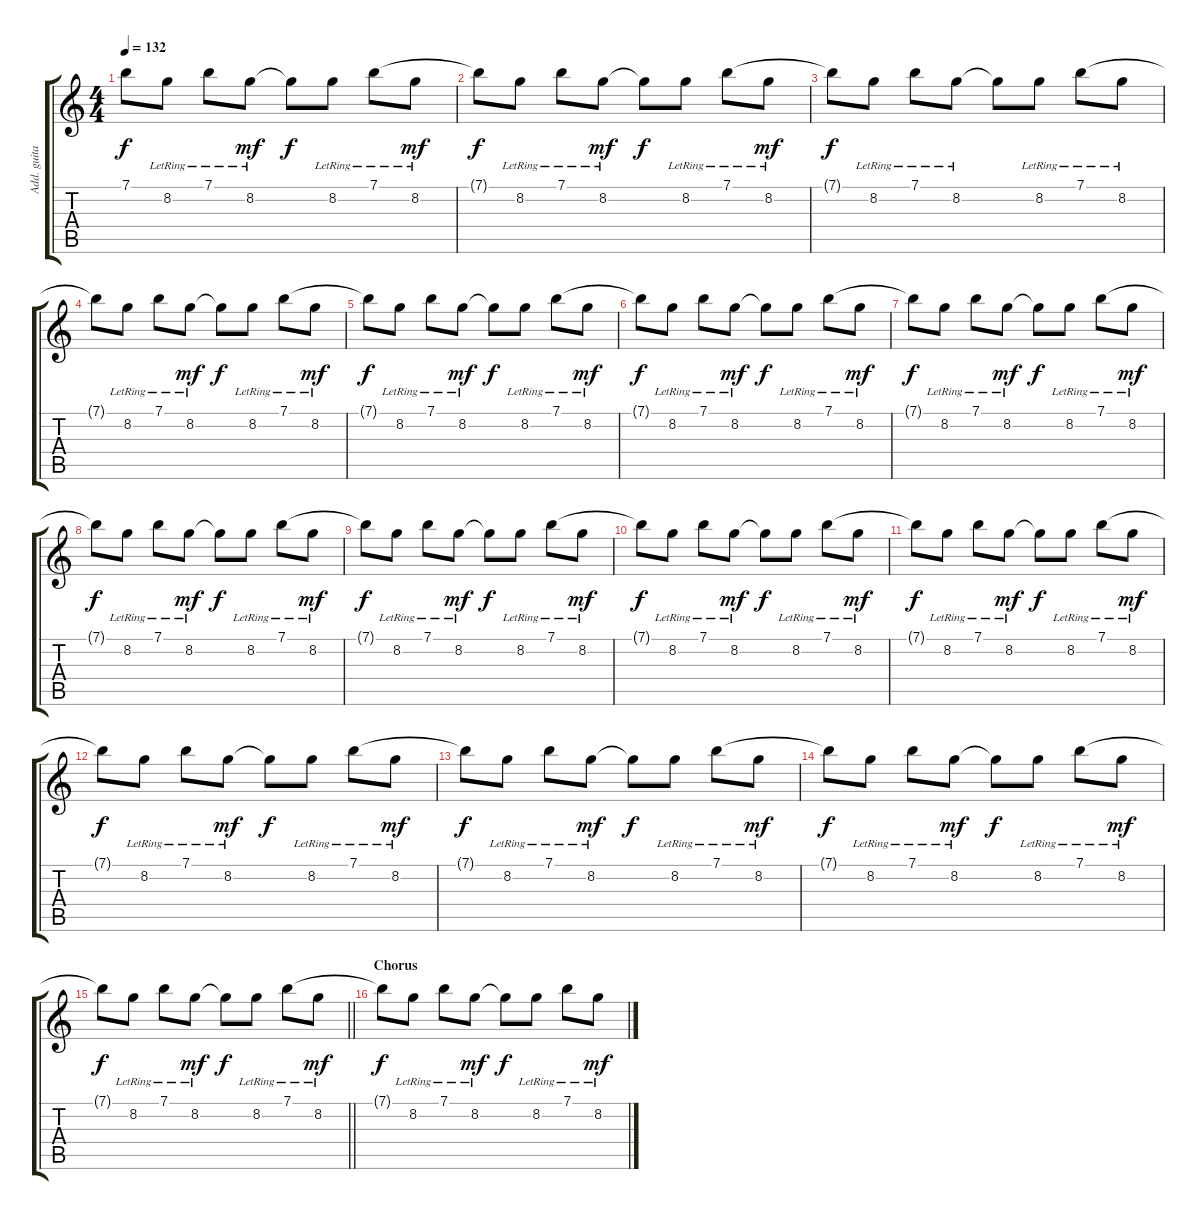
\track ("Add. guitar" "Add. guita") {instrument electricguitarclean}
\staff {score tabs}
\tuning (E4 B3 G3 D3 A2 E2) {hide}
\ts (4 4)
\tempo 132
\clef g2
\ks c
7.1{t}.8{dy f} 8.2{lr}.8 7.1{lr}.8 8.2{lr}.8{dy mf} 8.2{t}.8{dy f} 8.2{lr}.8 7.1{lr}.8 8.2{lr}.8{dy mf} |
7.1{t}.8{dy f} 8.2{lr}.8 7.1{lr}.8 8.2{lr}.8{dy mf} 8.2{t}.8{dy f} 8.2{lr}.8 7.1{lr}.8 8.2{lr}.8{dy mf} |
7.1{t}.8{dy f} 8.2{lr}.8 7.1{lr}.8 8.2{lr}.8 8.2{t}.8 8.2{lr}.8 7.1{lr}.8 8.2{lr}.8 |
7.1{t}.8 8.2{lr}.8 7.1{lr}.8 8.2{lr}.8{dy mf} 8.2{t}.8{dy f} 8.2{lr}.8 7.1{lr}.8 8.2{lr}.8{dy mf} |
7.1{t}.8{dy f} 8.2{lr}.8 7.1{lr}.8 8.2{lr}.8{dy mf} 8.2{t}.8{dy f} 8.2{lr}.8 7.1{lr}.8 8.2{lr}.8{dy mf} |
7.1{t}.8{dy f} 8.2{lr}.8 7.1{lr}.8 8.2{lr}.8{dy mf} 8.2{t}.8{dy f} 8.2{lr}.8 7.1{lr}.8 8.2{lr}.8{dy mf} |
7.1{t}.8{dy f} 8.2{lr}.8 7.1{lr}.8 8.2{lr}.8{dy mf} 8.2{t}.8{dy f} 8.2{lr}.8 7.1{lr}.8 8.2{lr}.8{dy mf} |
7.1{t}.8{dy f} 8.2{lr}.8 7.1{lr}.8 8.2{lr}.8{dy mf} 8.2{t}.8{dy f} 8.2{lr}.8 7.1{lr}.8 8.2{lr}.8{dy mf} |
7.1{t}.8{dy f} 8.2{lr}.8 7.1{lr}.8 8.2{lr}.8{dy mf} 8.2{t}.8{dy f} 8.2{lr}.8 7.1{lr}.8 8.2{lr}.8{dy mf} |
7.1{t}.8{dy f} 8.2{lr}.8 7.1{lr}.8 8.2{lr}.8{dy mf} 8.2{t}.8{dy f} 8.2{lr}.8 7.1{lr}.8 8.2{lr}.8{dy mf} |
7.1{t}.8{dy f} 8.2{lr}.8 7.1{lr}.8 8.2{lr}.8{dy mf} 8.2{t}.8{dy f} 8.2{lr}.8 7.1{lr}.8 8.2{lr}.8{dy mf} |
7.1{t}.8{dy f} 8.2{lr}.8 7.1{lr}.8 8.2{lr}.8{dy mf} 8.2{t}.8{dy f} 8.2{lr}.8 7.1{lr}.8 8.2{lr}.8{dy mf} |
7.1{t}.8{dy f} 8.2{lr}.8 7.1{lr}.8 8.2{lr}.8{dy mf} 8.2{t}.8{dy f} 8.2{lr}.8 7.1{lr}.8 8.2{lr}.8{dy mf} |
7.1{t}.8{dy f} 8.2{lr}.8 7.1{lr}.8 8.2{lr}.8{dy mf} 8.2{t}.8{dy f} 8.2{lr}.8 7.1{lr}.8 8.2{lr}.8{dy mf} |
\barLineRight lightlight
7.1{t}.8{dy f} 8.2{lr}.8 7.1{lr}.8 8.2{lr}.8{dy mf} 8.2{t}.8{dy f} 8.2{lr}.8 7.1{lr}.8 8.2{lr}.8{dy mf} |
\section ("" "Chorus")
7.1{t}.8{dy f} 8.2{lr}.8 7.1{lr}.8 8.2{lr}.8{dy mf} 8.2{t}.8{dy f} 8.2{lr}.8 7.1{lr}.8 8.2{lr}.8{dy mf}
